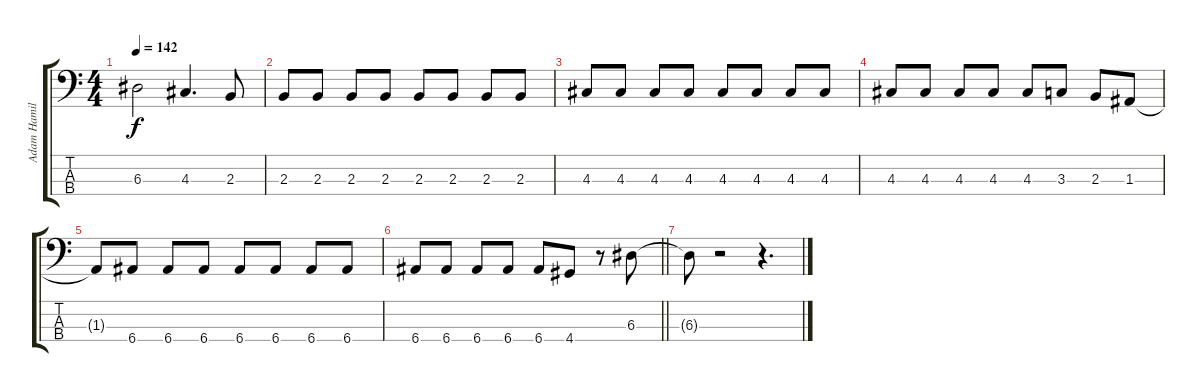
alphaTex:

\track ("Adam Hamilton" "Adam Hamil") {instrument electricbassfinger}
\staff {score tabs}
\tuning (G2 D2 A1 E1) {hide}
\ts (4 4)
\tempo 142
\clef f4
\ks c
6.3.2{dy f} 4.3.4{d} 2.3.8 |
2.3.8 2.3.8 2.3.8 2.3.8 2.3.8 2.3.8 2.3.8 2.3.8 |
4.3.8 4.3.8 4.3.8 4.3.8 4.3.8 4.3.8 4.3.8 4.3.8 |
4.3.8 4.3.8 4.3.8 4.3.8 4.3.8 3.3.8 2.3.8 1.3.8 |
1.3{t}.8 6.4.8 6.4.8 6.4.8 6.4.8 6.4.8 6.4.8 6.4.8 |
\barLineRight lightlight
6.4.8 6.4.8 6.4.8 6.4.8 6.4.8 4.4.8 r.8 6.3.8 |
6.3{t}.8 r.2 r.4{d}
